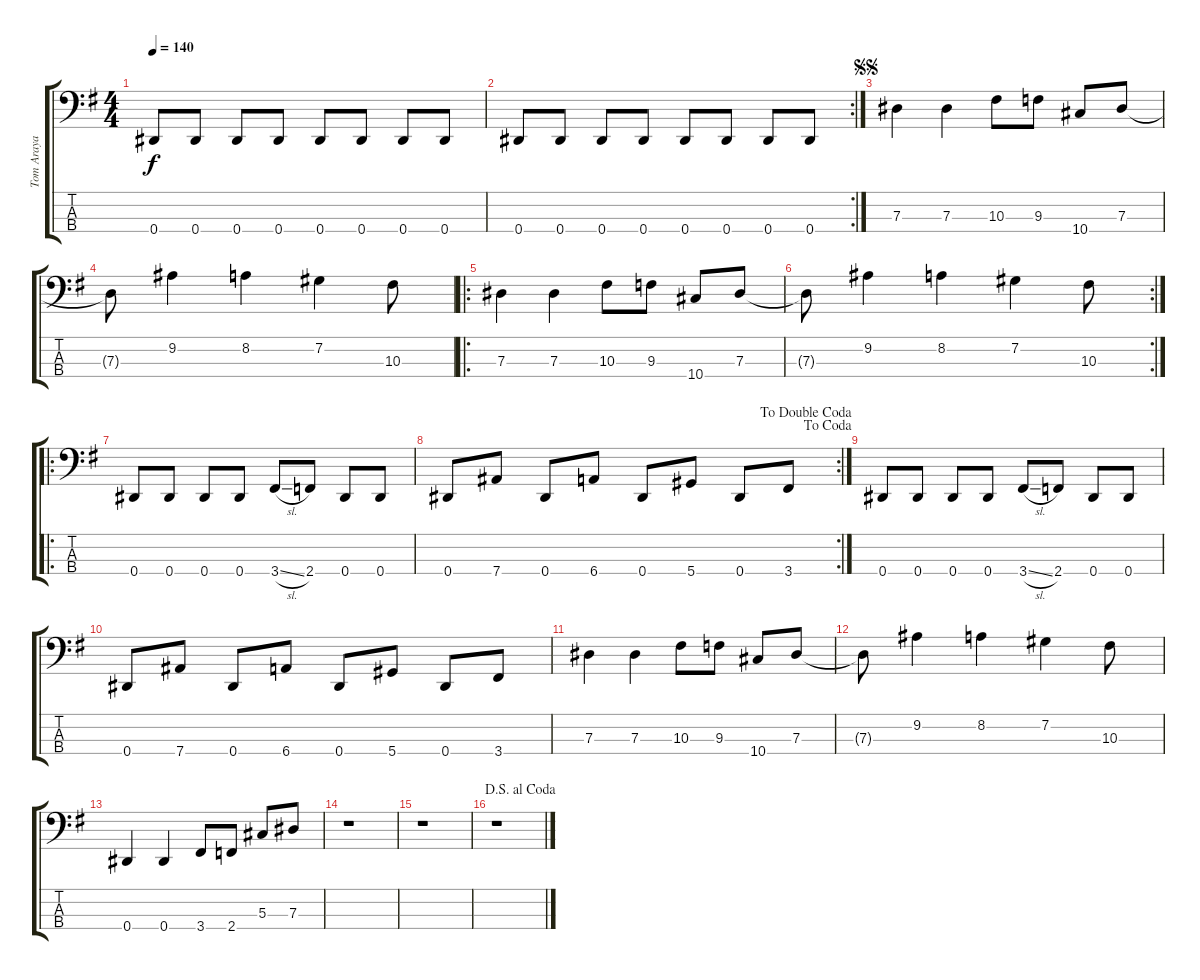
\track ("Tom Araya" "Tom Araya") {instrument electricbasspick}
\staff {score tabs}
\tuning (Gb2 Db2 Ab1 Eb1) {hide}
\ts (4 4)
\tempo 140
\clef f4
\ks g
0.4.8{dy f} 0.4.8 0.4.8 0.4.8 0.4.8 0.4.8 0.4.8 0.4.8 |
\rc 2
0.4.8 0.4.8 0.4.8 0.4.8 0.4.8 0.4.8 0.4.8 0.4.8 |
\jump segnosegno
7.3.4 7.3.4 10.3.8 9.3.8 10.4.8 7.3.8 |
7.3{t}.8 9.2.4 8.2.4 7.2.4 10.3.8 |
\ro
7.3.4 7.3.4 10.3.8 9.3.8 10.4.8 7.3.8 |
\rc 2
7.3{t}.8 9.2.4 8.2.4 7.2.4 10.3.8 |
\ro
0.4.8 0.4.8 0.4.8 0.4.8 3.4{sl}.8 2.4.8 0.4.8 0.4.8 |
\rc 2
\jump dacoda
\jump dadoublecoda
0.4.8 7.4.8 0.4.8 6.4.8 0.4.8 5.4.8 0.4.8 3.4.8 |
0.4.8 0.4.8 0.4.8 0.4.8 3.4{sl}.8 2.4.8 0.4.8 0.4.8 |
0.4.8 7.4.8 0.4.8 6.4.8 0.4.8 5.4.8 0.4.8 3.4.8 |
7.3.4 7.3.4 10.3.8 9.3.8 10.4.8 7.3.8 |
7.3{t}.8 9.2.4 8.2.4 7.2.4 10.3.8 |
0.4.4 0.4.4 3.4.8 2.4.8 5.3.8 7.3.8 |
r.1 |
r.1 |
\jump dalsegnoalcoda
r.1
